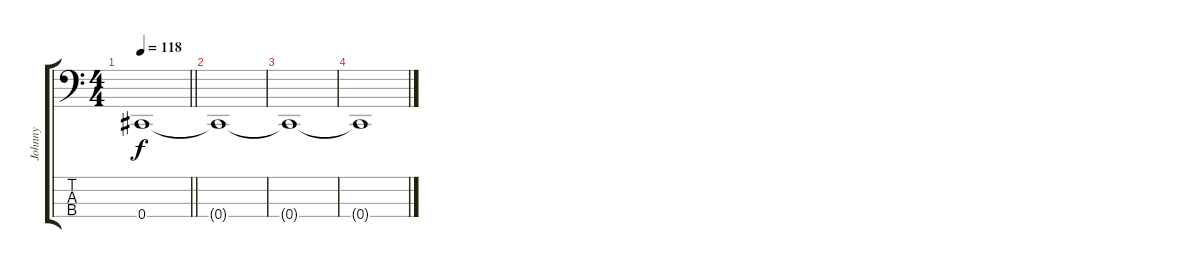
\track ("Johnny" "Johnny") {instrument electricbassfinger}
\staff {score tabs}
\tuning (Gb2 Db2 Ab1 Db1) {hide}
\ts (4 4)
\tempo 118
\clef f4
\barLineRight lightlight
\ks c
0.4{t}.1{dy f} |
0.4{t}.1 |
0.4{t}.1 |
0.4{t}.1
